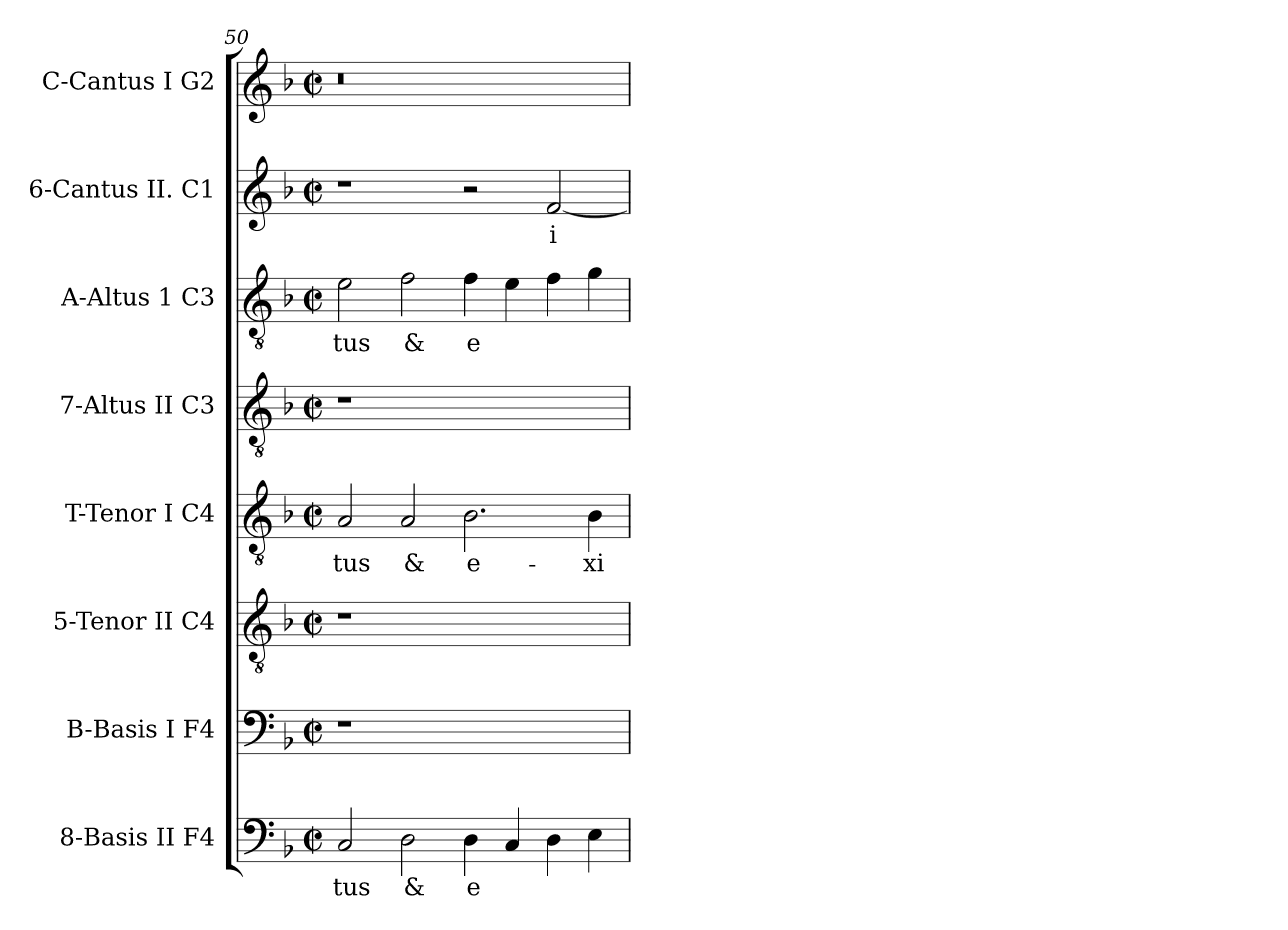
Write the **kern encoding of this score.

**kern	**text	**kern	**kern	**kern	**text	**kern	**kern	**text	**kern	**text	**kern
*part8	*part8	*part7	*part6	*part5	*part5	*part4	*part3	*part3	*part2	*part2	*part1
*staff8	*staff8	*staff7	*staff6	*staff5	*staff5	*staff4	*staff3	*staff3	*staff2	*staff2	*staff1
*I"8-Basis II  F4	*	*I"B-Basis I  F4	*I"5-Tenor II  C4	*I"T-Tenor I  C4	*	*I"7-Altus II  C3	*I"A-Altus 1  C3	*	*I"6-Cantus II.  C1	*	*I"C-Cantus I  G2
*	*	*I'B	*	*I'T	*	*	*I'A	*	*	*	*I'C
*clefF4	*	*clefF4	*clefGv2	*clefGv2	*	*clefGv2	*clefGv2	*	*clefG2	*	*clefG2
*k[b-]	*	*k[b-]	*k[b-]	*k[b-]	*	*k[b-]	*k[b-]	*	*k[b-]	*	*k[b-]
*F:	*	*F:	*F:	*F:	*	*F:	*F:	*	*F:	*	*F:
*M2/2	*	*M2/2	*M2/2	*M2/2	*	*M2/2	*M2/2	*	*M2/2	*	*M2/2
*met(c|)	*	*met(c|)	*met(c|)	*met(c|)	*	*met(c|)	*met(c|)	*	*met(c|)	*	*met(c|)
=50	=50	=50	=50	=50	=50	=50	=50	=50	=50	=50	=50
!	!LO:LY:b:cj	!	!	!	!LO:LY:b:cj	!	!	!LO:LY:b:cj	!	!	!
2C/	-tus	1r	1r	2A/	-tus	1r	2e\	-tus	1r	.	0r
!	!LO:LY:b:cj	!	!	!	!LO:LY:b:cj	!	!	!LO:LY:b:cj	!	!	!
2D\	&	.	.	2A/	&	.	2f\	&	.	.	.
!	!LO:LY:b:cj	!	!	!	!LO:LY:b:cj	!	!	!LO:LY:b:cj	!	!	!
4D\	e-	1ryy	1ryy	2.B-\	e-	1ryy	4f\	e-	2r	.	.
!	!LO:LY:b:cj	!	!	!	!	!	!	!LO:LY:b:cj	!	!	!
4C/	--	.	.	.	.	.	4e\	--	.	.	.
!	!LO:LY:b:cj	!	!	!	!	!	!	!LO:LY:b:cj	!	!LO:LY:b:cj	!
4D\	--	.	.	.	.	.	4f\	--	[>2f/	i-	.
!	!LO:LY:b:cj	!	!	!	!LO:LY:b:cj	!	!	!LO:LY:b:cj	!	!	!
4E\	--	.	.	4B-\	-xi-	.	4g\	--	.	.	.
=	=	=	=	=	=	=	=	=	=	=	=
*-	*-	*-	*-	*-	*-	*-	*-	*-	*-	*-	*-
